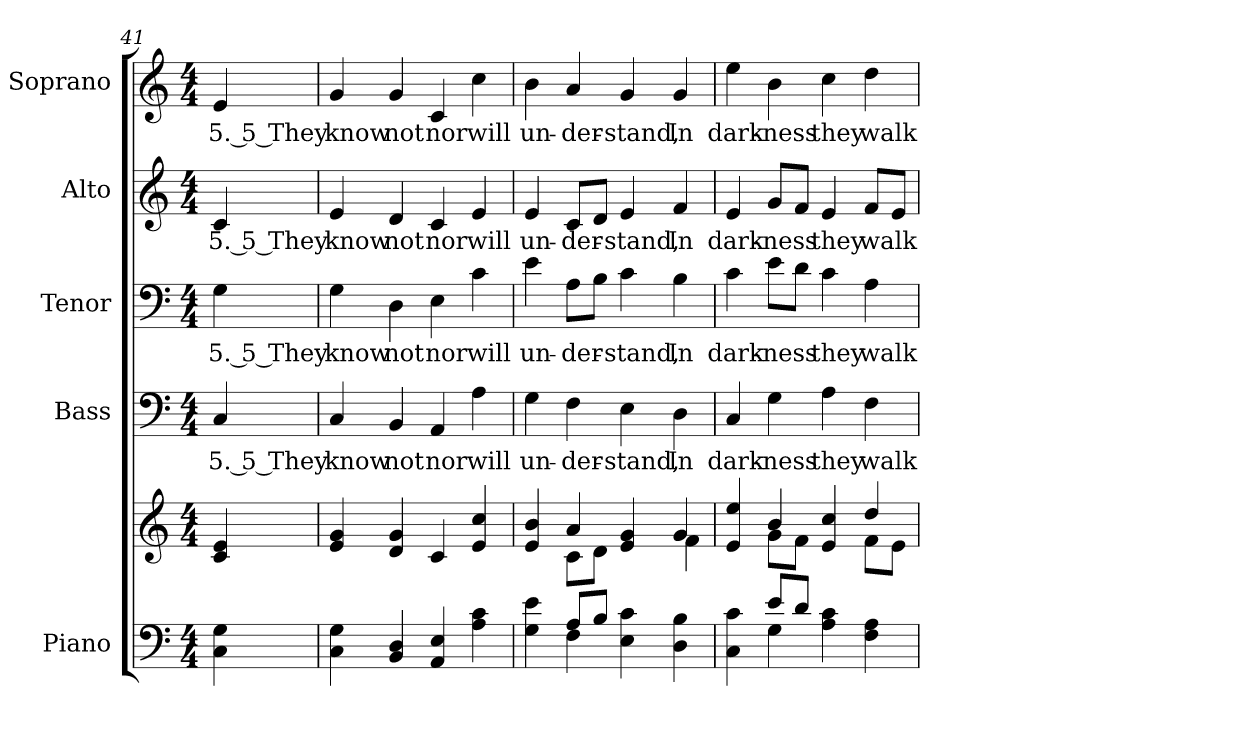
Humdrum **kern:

**kern	**kern	**kern	**text	**kern	**text	**kern	**text	**kern	**text
*part5	*part5	*part4	*part4	*part3	*part3	*part2	*part2	*part1	*part1
*staff6	*staff5	*staff4	*staff4	*staff3	*staff3	*staff2	*staff2	*staff1	*staff1
*I"Piano	*	*I"Bass	*	*I"Tenor	*	*I"Alto	*	*I"Soprano	*
*I'Pno.	*	*I'B.	*	*I'T.	*	*I'A.	*	*I'S.	*
*clefF4	*clefG2	*clefF4	*	*clefF4	*	*clefG2	*	*clefG2	*
*k[]	*k[]	*k[]	*	*k[]	*	*k[]	*	*k[]	*
*C:	*C:	*C:	*	*C:	*	*C:	*	*C:	*
*M4/4	*M4/4	*M4/4	*	*M4/4	*	*M4/4	*	*M4/4	*
=41	=41	=41	=41	=41	=41	=41	=41	=41	=41
!	!	!	!LO:LY:b:color=#000000	!	!	!	!	!	!
!	!	!	!	!	!LO:LY:b:color=#000000	!	!	!	!
!	!	!	!	!	!	!	!LO:LY:b:color=#000000	!	!
!	!	!	!	!	!	!	!	!	!LO:LY:b:color=#000000
4Ci\ 4Gi	4ci/ 4ei	4Ci/	5. 5 They	4Gi\	5. 5 They	4ci/	5. 5 They	4ei/	5. 5 They
=42	=42	=42	=42	=42	=42	=42	=42	=42	=42
!	!	!	!LO:LY:b:color=#000000	!	!	!	!	!	!
!	!	!	!	!	!LO:LY:b:color=#000000	!	!	!	!
!	!	!	!	!	!	!	!LO:LY:b:color=#000000	!	!
!	!	!	!	!	!	!	!	!	!LO:LY:b:color=#000000
4Ci\ 4Gi	4ei/ 4gi	4Ci/	know	4Gi\	know	4ei/	know	4gi/	know
!	!	!	!LO:LY:b:color=#000000	!	!	!	!	!	!
!	!	!	!	!	!LO:LY:b:color=#000000	!	!	!	!
!	!	!	!	!	!	!	!LO:LY:b:color=#000000	!	!
!	!	!	!	!	!	!	!	!	!LO:LY:b:color=#000000
4BBi/ 4Di	4di/ 4gi	4BBi/	not	4Di\	not	4di/	not	4gi/	not
!	!	!	!LO:LY:b:color=#000000	!	!	!	!	!	!
!	!	!	!	!	!LO:LY:b:color=#000000	!	!	!	!
!	!	!	!	!	!	!	!LO:LY:b:color=#000000	!	!
!	!	!	!	!	!	!	!	!	!LO:LY:b:color=#000000
4AAi/ 4Ei	4ci/	4AAi/	nor	4Ei\	nor	4ci/	nor	4ci/	nor
!	!	!	!LO:LY:b:color=#000000	!	!	!	!	!	!
!	!	!	!	!	!LO:LY:b:color=#000000	!	!	!	!
!	!	!	!	!	!	!	!LO:LY:b:color=#000000	!	!
!	!	!	!	!	!	!	!	!	!LO:LY:b:color=#000000
4Ai\ 4ci	4ei/ 4cci	4Ai\	will	4ci\	will	4ei/	will	4cci\	will
!!LO:PB:g=z
=43	=43	=43	=43	=43	=43	=43	=43	=43	=43
*^	*^	*	*	*	*	*	*	*	*
!	!	!	!	!	!LO:LY:b:color=#000000	!	!	!	!	!	!
!	!	!	!	!	!	!	!LO:LY:b:color=#000000	!	!	!	!
!	!	!	!	!	!	!	!	!	!LO:LY:b:color=#000000	!	!
!	!	!	!	!	!	!	!	!	!	!	!LO:LY:b:color=#000000
4Gi\ 4ei	4ryy	4ei/ 4bi	4ryy	4Gi\	un-	4ei\	un-	4ei/	un-	4bi\	un-
!	!	!	!	!	!LO:LY:b:color=#000000	!	!	!	!	!	!
!	!	!	!	!	!	!	!LO:LY:b:color=#000000	!	!	!	!
!	!	!	!	!	!	!	!	!	!LO:LY:b:color=#000000	!	!
!	!	!	!	!	!	!	!	!	!	!	!LO:LY:b:color=#000000
8Ai/L	4Fi\	4ai/	8ci\L	4Fi\	-der-	8Ai\L	-der-	8ci/L	-der-	4ai/	-der-
8Bi/J	.	.	8di\J	.	.	8Bi\J	.	8di/J	.	.	.
!	!	!	!	!	!LO:LY:b:color=#000000	!	!	!	!	!	!
!	!	!	!	!	!	!	!LO:LY:b:color=#000000	!	!	!	!
!	!	!	!	!	!	!	!	!	!LO:LY:b:color=#000000	!	!
!	!	!	!	!	!	!	!	!	!	!	!LO:LY:b:color=#000000
4Ei\ 4ci	2ryy	4ei/ 4gi	4ryy	4Ei\	-stand,	4ci\	-stand,	4ei/	-stand,	4gi/	-stand,
!	!	!	!	!	!LO:LY:b:color=#000000	!	!	!	!	!	!
!	!	!	!	!	!	!	!LO:LY:b:color=#000000	!	!	!	!
!	!	!	!	!	!	!	!	!	!LO:LY:b:color=#000000	!	!
!	!	!	!	!	!	!	!	!	!	!	!LO:LY:b:color=#000000
4Di\ 4Bi	.	4gi/	4fi\	4Di\	In	4Bi\	In	4fi/	In	4gi/	In
=44	=44	=44	=44	=44	=44	=44	=44	=44	=44	=44	=44
!	!	!	!	!	!LO:LY:b:color=#000000	!	!	!	!	!	!
!	!	!	!	!	!	!	!LO:LY:b:color=#000000	!	!	!	!
!	!	!	!	!	!	!	!	!	!LO:LY:b:color=#000000	!	!
!	!	!	!	!	!	!	!	!	!	!	!LO:LY:b:color=#000000
4Ci\ 4ci	4ryy	4ei/ 4eei	4ryy	4Ci/	dark-	4ci\	dark-	4ei/	dark-	4eei\	dark-
!	!	!	!	!	!LO:LY:b:color=#000000	!	!	!	!	!	!
!	!	!	!	!	!	!	!LO:LY:b:color=#000000	!	!	!	!
!	!	!	!	!	!	!	!	!	!LO:LY:b:color=#000000	!	!
!	!	!	!	!	!	!	!	!	!	!	!LO:LY:b:color=#000000
8ei/L	4Gi\	4bi/	8gi\L	4Gi\	-ness	8ei\L	-ness	8gi/L	-ness	4bi\	-ness
8di/J	.	.	8fi\J	.	.	8di\J	.	8fi/J	.	.	.
!	!	!	!	!	!LO:LY:b:color=#000000	!	!	!	!	!	!
!	!	!	!	!	!	!	!LO:LY:b:color=#000000	!	!	!	!
!	!	!	!	!	!	!	!	!	!LO:LY:b:color=#000000	!	!
!	!	!	!	!	!	!	!	!	!	!	!LO:LY:b:color=#000000
4Ai\ 4ci	2ryy	4ei/ 4cci	4ryy	4Ai\	they	4ci\	they	4ei/	they	4cci\	they
!	!	!	!	!	!LO:LY:b:color=#000000	!	!	!	!	!	!
!	!	!	!	!	!	!	!LO:LY:b:color=#000000	!	!	!	!
!	!	!	!	!	!	!	!	!	!LO:LY:b:color=#000000	!	!
!	!	!	!	!	!	!	!	!	!	!	!LO:LY:b:color=#000000
4Fi\ 4Ai	.	4ddi/	8fi\L	4Fi\	walk	4Ai\	walk	8fi/L	walk	4ddi\	walk
.	.	.	8ei\J	.	.	.	.	8ei/J	.	.	.
*v	*v	*	*	*	*	*	*	*	*	*	*
*	*v	*v	*	*	*	*	*	*	*	*
=	=	=	=	=	=	=	=	=	=
*-	*-	*-	*-	*-	*-	*-	*-	*-	*-
